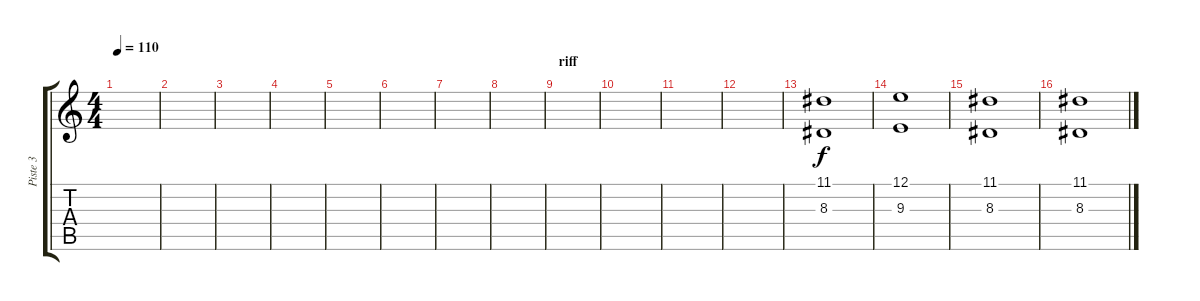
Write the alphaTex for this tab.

\track ("Piste 3" "Piste 3") {instrument synthstrings1}
\staff {score tabs}
\tuning (E4 B3 G3 D3 A2 E2) {hide}
\ts (4 4)
\tempo 110
\clef g2
\ks c
|
|
|
|
|
|
|
|
\section ("" "riff")
|
|
|
|
(11.1 8.3).1 |
(12.1 9.3).1 |
(11.1 8.3).1 |
(11.1 8.3).1
